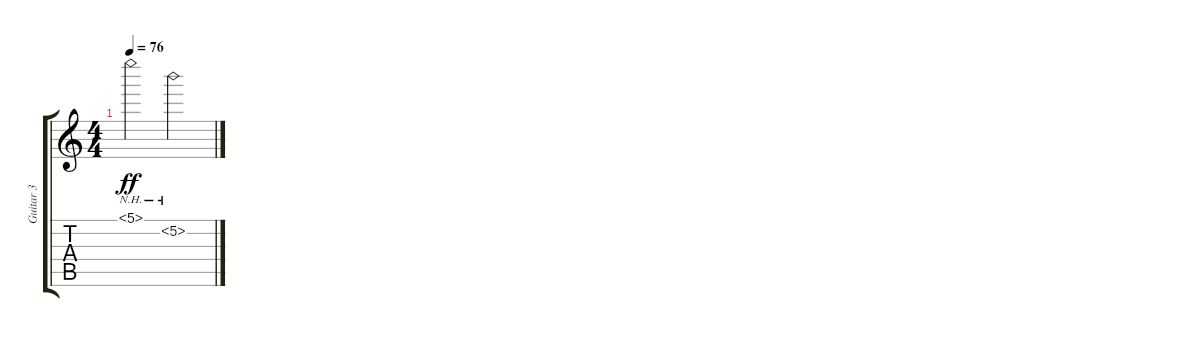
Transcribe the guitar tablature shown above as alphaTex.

\track ("Guitar 3" "Guitar 3") {instrument distortionguitar}
\staff {score tabs}
\tuning (E4 B3 G3 D3 A2 E2) {hide}
\ts (4 4)
\tempo 76
\clef g2
\ks c
5.1{nh}.2{dy ff} 5.2{nh}.2
